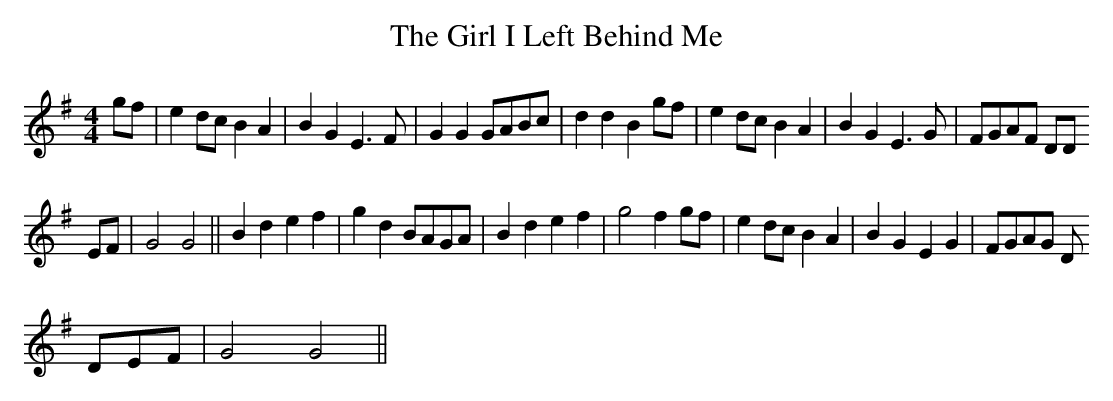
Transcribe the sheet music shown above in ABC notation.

X:1
T:The Girl I Left Behind Me
M:4/4
L:1/8
K:G
gf|e2 dc B2A2|B2 G2 E3F|G2G2 GABc|d2d2 B2gf|e2 dc B2A2|B2 G2 E3G|FGAF DD
EF|G4 G4||B2d2e2f2|g2d2 BAGA|B2d2e2f2|g4f2 gf|e2 dc B2A2|B2G2E2G2|FGAG D
DEF|G4 G4||
